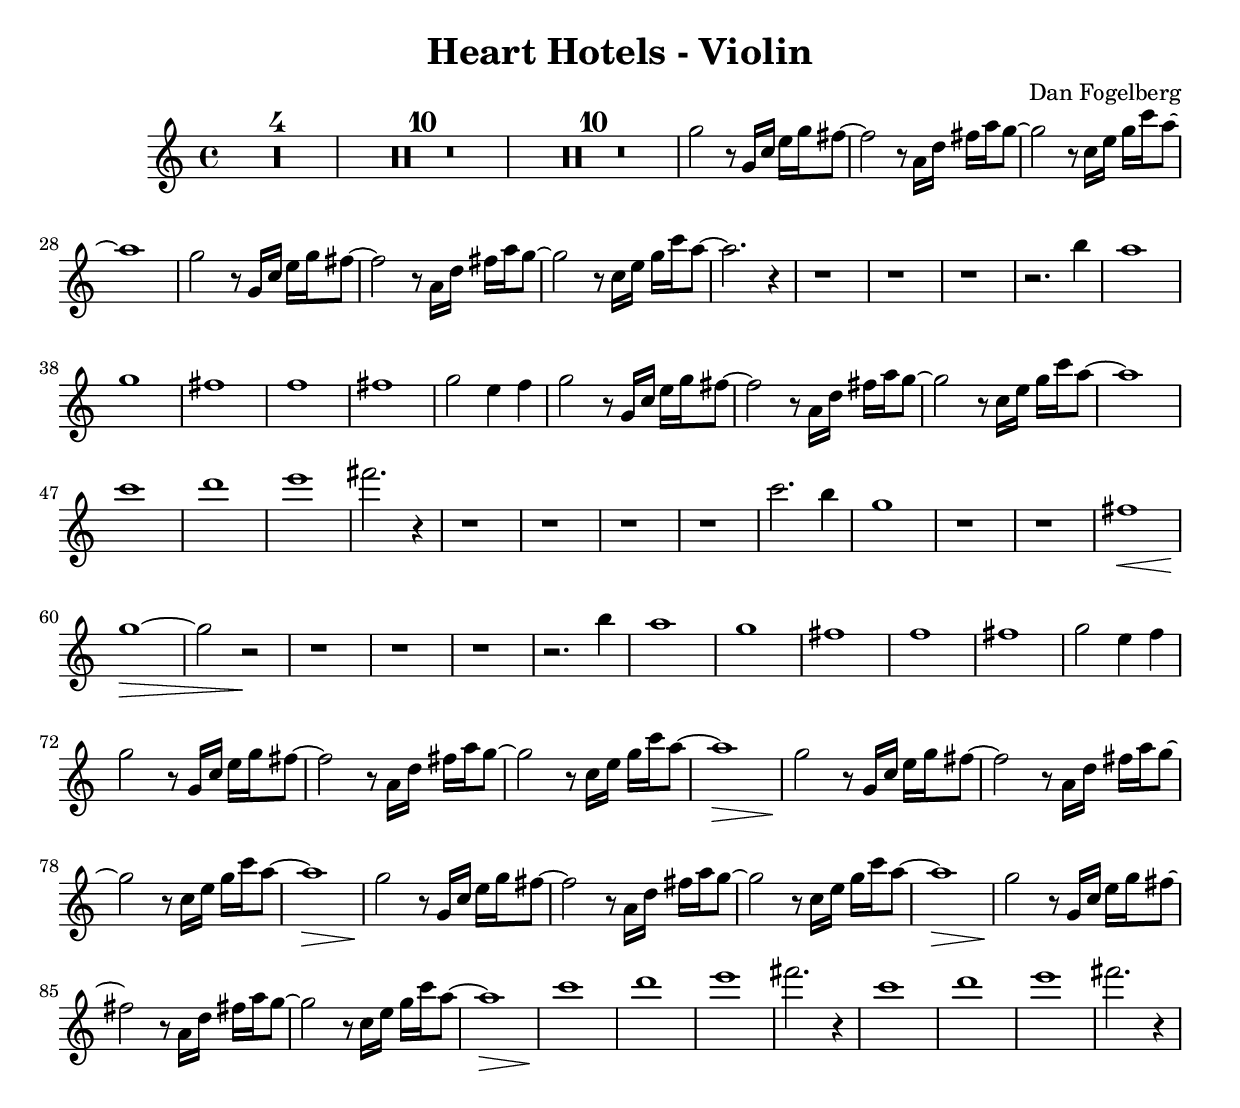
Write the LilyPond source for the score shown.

\version "2.18.2"
\header {
  title = "Heart Hotels - Violin"
  composer = "Dan Fogelberg"
}
melody = \relative c'' {
  \clef treble
  \key c \major
  \time 4/4
  \tempo 4 = 96 
  \set Score.tempoHideNote = ##t  
  \override Glissando.style = #'zigzag

  
  \compressFullBarRests
  R1*4
  R1*10
  R1*10

  g'2 r8 
  g,16 c e g fis8~fis2 r8  
  a,16 d fis a g8~g2 r8 
  c,16 e g c a8~a1  

  g2 r8 
  g,16 c e g fis8~fis2 r8  
  a,16 d fis a g8~g2 r8 
  c,16 e g c a8~a2. r4

  r1 r1 r1 r2. b4
  a1 g1
  fis1 f1 fis1 g2 e4 f4 


  g2 r8 
  g,16 c e g fis8~fis2 r8  
  a,16 d fis a g8~g2 r8 
  c,16 e g c a8~a1 

  c1 d1 e1 fis2. r4

  r1 r1 r1 r1
  c2. b4  g1 
  r1 | r1 | fis1\< | g1\>~g2 r2\!    


  r1 r1 r1 r2. b4
  a1 g1
  fis1 f1 fis1 g2 e4 f4 

  g2 r8 
  g,16 c e g fis8~fis2 r8  
  a,16 d fis a g8~g2 r8 
  c,16 e g c a8~a1\> 

  g2\! r8 
  g,16 c e g fis8~fis2 r8  
  a,16 d fis a g8~g2 r8 
  c,16 e g c a8~a1\> 

  g2\! r8 
  g,16 c e g fis8~fis2 r8  
  a,16 d fis a g8~g2 r8 
  c,16 e g c a8~a1\>

  g2\! r8 
  g,16 c e g fis8~fis2 r8  
  a,16 d fis a g8~g2 r8 
  c,16 e g c a8~a1\>

  c1\! d1 e1 fis2. r4 
  c1 d1 e1 fis2. r4

}

\score {
  \new Staff \melody
  \layout { }
  \midi {
     \tempo 2 = 72
    \context {
      \Voice
      \remove "Dynamic_performer"
    } 
  }
}